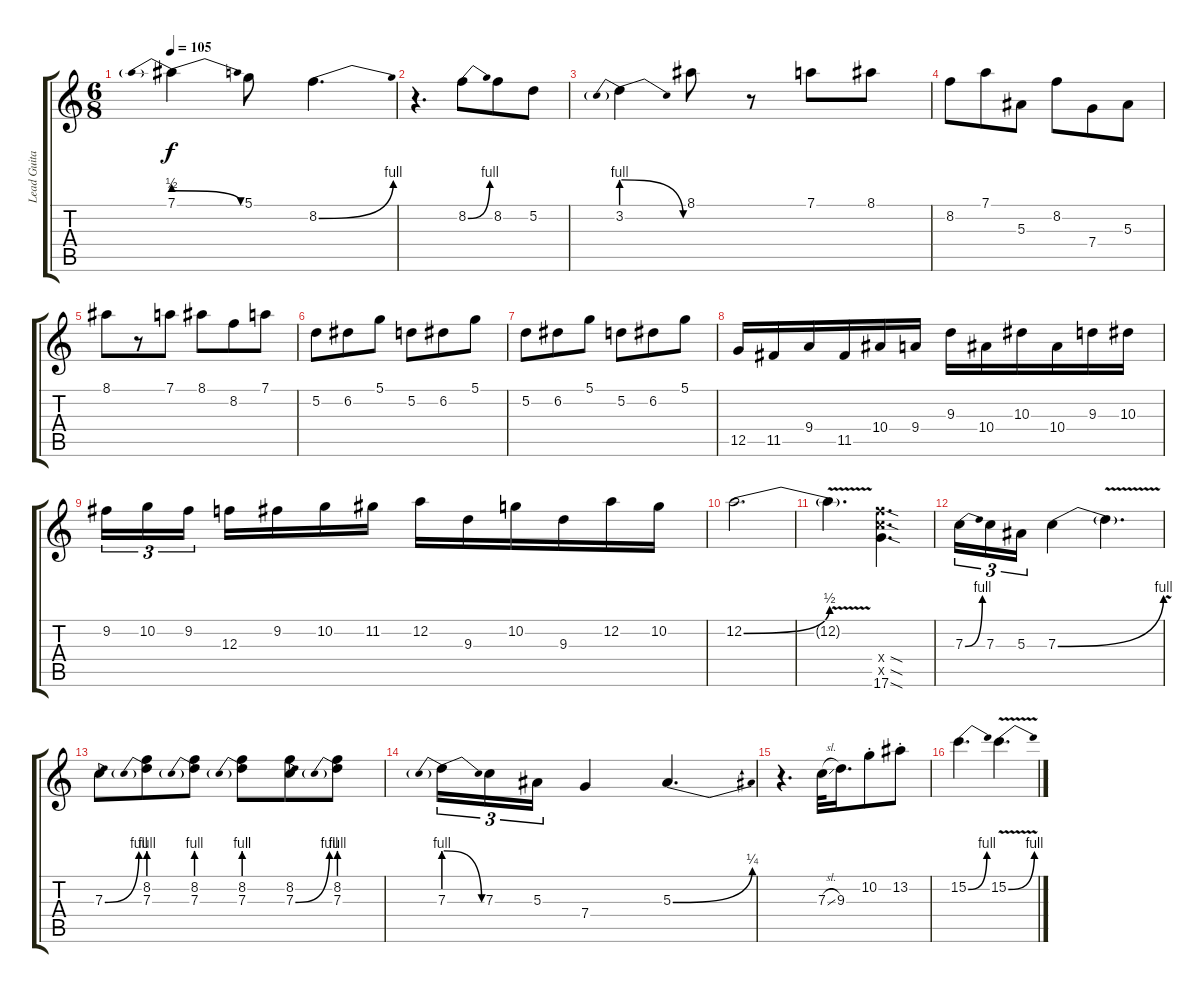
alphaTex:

\track ("Lead Guitar 1" "Lead Guita") {mute instrument electricguitarjazz}
\staff {score tabs}
\tuning (D4 A3 F3 C3 G2 D2) {hide}
\ts (6 8)
\tempo 105
\clef g2
\ks c
7.1{be (prebendrelease 0 2 60 0)}.4{dy f} 5.1.8 8.2{be (bend 0 0 60 4)}.4{d} |
r.4{d} 8.2{be (bend 0 0 60 4)}.8 8.2.8 5.2.8 |
3.2{be (prebendrelease 0 4 60 0)}.4 8.1.8 r.8 7.1.8 8.1.8 |
8.2.8 7.1.8 5.3.8 8.2.8 7.4.8 5.3.8 |
8.1.8 r.8 7.1.8 8.1.8 8.2.8 7.1.8 |
5.2.8 6.2.8 5.1.8 5.2.8 6.2.8 5.1.8 |
5.2.8 6.2.8 5.1.8 5.2.8 6.2.8 5.1.8 |
12.5.16{instrument overdrivenguitar} 11.5.16 9.4.16 11.5.16 10.4.16 9.4.16 9.3.16 10.4.16 10.3.16 10.4.16 9.3.16 10.3.16 |
9.2.16{tu (3 2)} 10.2.16{tu (3 2)} 9.2.16{tu (3 2) beam splitsecondary} 12.3.16 9.2.16 10.2.16 11.2.16 12.2.16 9.3.16 10.2.16 9.3.16 12.2.16 10.2.16 |
12.2{be (bend 0 0 60 2)}.2{d} |
12.2{v t}.4{d} (17.4{sod x} 17.5{sod x} 17.6{sod}).4{d} |
7.3{be (bend 0 0 60 4)}.16{tu (3 2)} 7.3.16{tu (3 2)} 5.3.16{tu (3 2)} 7.3{be (bend 0 0 60 4)}.4 7.3{v t}.4{d} |
7.3{be (bend 0 0 60 4)}.8 (8.2 7.3{be (prebend 0 4 60 4)}).8 (8.2 7.3{be (prebend 0 4 60 4)}).8 (8.2 7.3{be (prebend 0 4 60 4)}).8 (8.2 7.3{be (bend 0 0 60 4)}).8 (8.2 7.3{be (prebend 0 4 60 4)}).8 |
7.3{be (prebendrelease 0 4 60 0)}.16{tu (3 2)} 7.3.16{tu (3 2)} 5.3.16{tu (3 2)} 7.4.4 5.3{be (bend 0 0 60 1)}.4{d} |
r.4{d} 7.3{sl}.32 9.3.16{d} 10.2{st}.8 13.2{st}.8 |
15.2{be (bend 0 0 60 4)}.4{d} 15.2{be (bend 0 0 60 4) v}.4{d}
